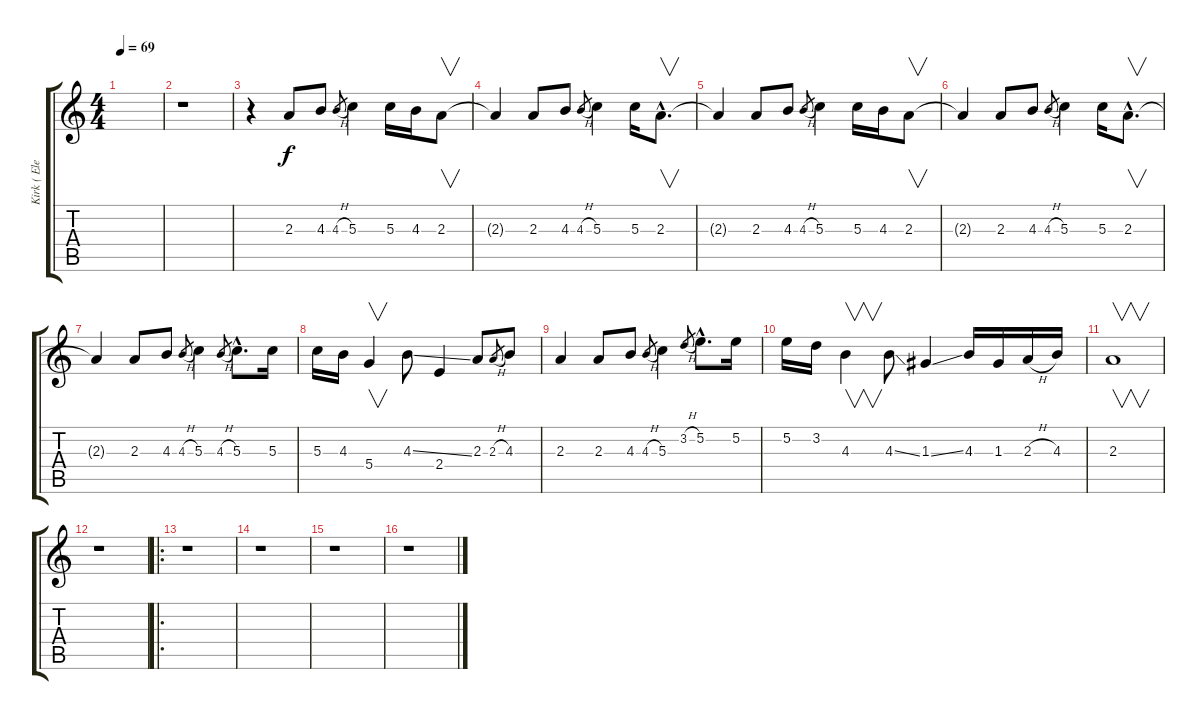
\track ("Kirk ( Electric Guitar )" "Kirk ( Ele") {instrument electricguitarclean}
\staff {score tabs}
\tuning (E4 B3 G3 D3 A2 E2) {hide}
\ts (4 4)
\tempo 69
\clef g2
\ks c
|
r.1 |
r.4 2.3.8 4.3.8 4.3{h}.8{gr} 5.3.4 5.3.16 4.3.16 2.3.8{v} |
2.3{t}.4 2.3.8 4.3.8 4.3{h}.8{gr} 5.3.4 5.3.16 2.3{hac}.8{v d} |
2.3{t}.4 2.3.8 4.3.8 4.3{h}.8{gr} 5.3.4 5.3.16 4.3.16 2.3.8{v} |
2.3{t}.4 2.3.8 4.3.8 4.3{h}.8{gr} 5.3.4 5.3.16 2.3{hac}.8{v d} |
2.3{t}.4 2.3.8 4.3.8 4.3{h}.8{gr} 5.3.4 4.3{h}.8{gr} 5.3{hac}.8{d} 5.3.16 |
5.3.16 4.3.16 5.4.4{v} 4.3{ss}.8 2.4.4 2.3.8 2.3{h}.8{gr} 4.3.8 |
2.3.4 2.3.8 4.3.8 4.3{h}.8{gr} 5.3.4 3.2{h}.8{gr} 5.2{hac}.8{d} 5.2.16 |
5.2.16 3.2.16 4.3.4{v} 4.3{ss}.8 1.3{ss}.4 4.3.16 1.3.16 2.3{h}.16 4.3.16 |
2.3.1{v} |
r.1 |
\ro
r.1 |
r.1 |
r.1 |
r.1
